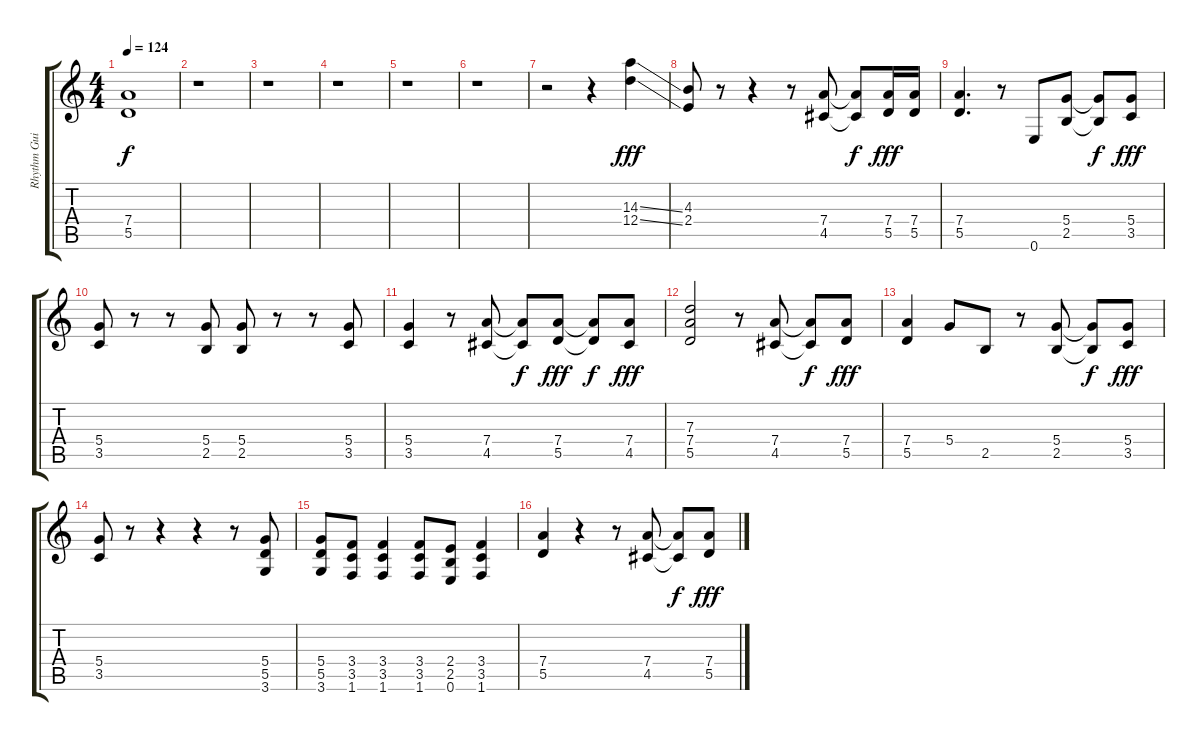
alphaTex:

\track ("Rhythm Guitar 2 Double" "Rhythm Gui") {instrument distortionguitar}
\staff {score tabs}
\tuning (E4 B3 G3 D3 A2 E2) {hide}
\ts (4 4)
\tempo 124
\clef g2
\ks c
(7.4{t} 5.5{t}).1{dy f} |
r.1 |
r.1 |
r.1 |
r.1 |
r.1 |
r.2 r.4 (14.3{ss} 12.4{ss}).4{dy fff} |
(4.3 2.4).8 r.8 r.4 r.8 (7.4 4.5).8 (7.4{t} 4.5{t}).8{dy f} (7.4 5.5).16{dy fff} (7.4 5.5).16 |
(7.4 5.5).4{d} r.8 0.6.8 (5.4 2.5).8 (5.4{t} 2.5{t}).8{dy f} (5.4 3.5).8{dy fff} |
(5.4 3.5).8 r.8 r.8 (5.4 2.5).8 (5.4 2.5).8 r.8 r.8 (5.4 3.5).8 |
(5.4 3.5).4 r.8 (7.4 4.5).8 (7.4{t} 4.5{t}).8{dy f} (7.4 5.5).8{dy fff} (7.4{t} 5.5{t}).8{dy f} (7.4 4.5).8{dy fff} |
(7.3 7.4 5.5).2 r.8 (7.4 4.5).8 (7.4{t} 4.5{t}).8{dy f} (7.4 5.5).8{dy fff} |
(7.4 5.5).4 5.4.8 2.5.8 r.8 (5.4 2.5).8 (5.4{t} 2.5{t}).8{dy f} (5.4 3.5).8{dy fff} |
(5.4 3.5).8 r.8 r.4 r.4 r.8 (5.4 5.5 3.6).8 |
(5.4 5.5 3.6).8 (3.4 3.5 1.6).8 (3.4 3.5 1.6).4 (3.4 3.5 1.6).8 (2.4 2.5 0.6).8 (3.4 3.5 1.6).4 |
(7.4 5.5).4 r.4 r.8 (7.4 4.5).8 (7.4{t} 4.5{t}).8{dy f} (7.4 5.5).8{dy fff}
